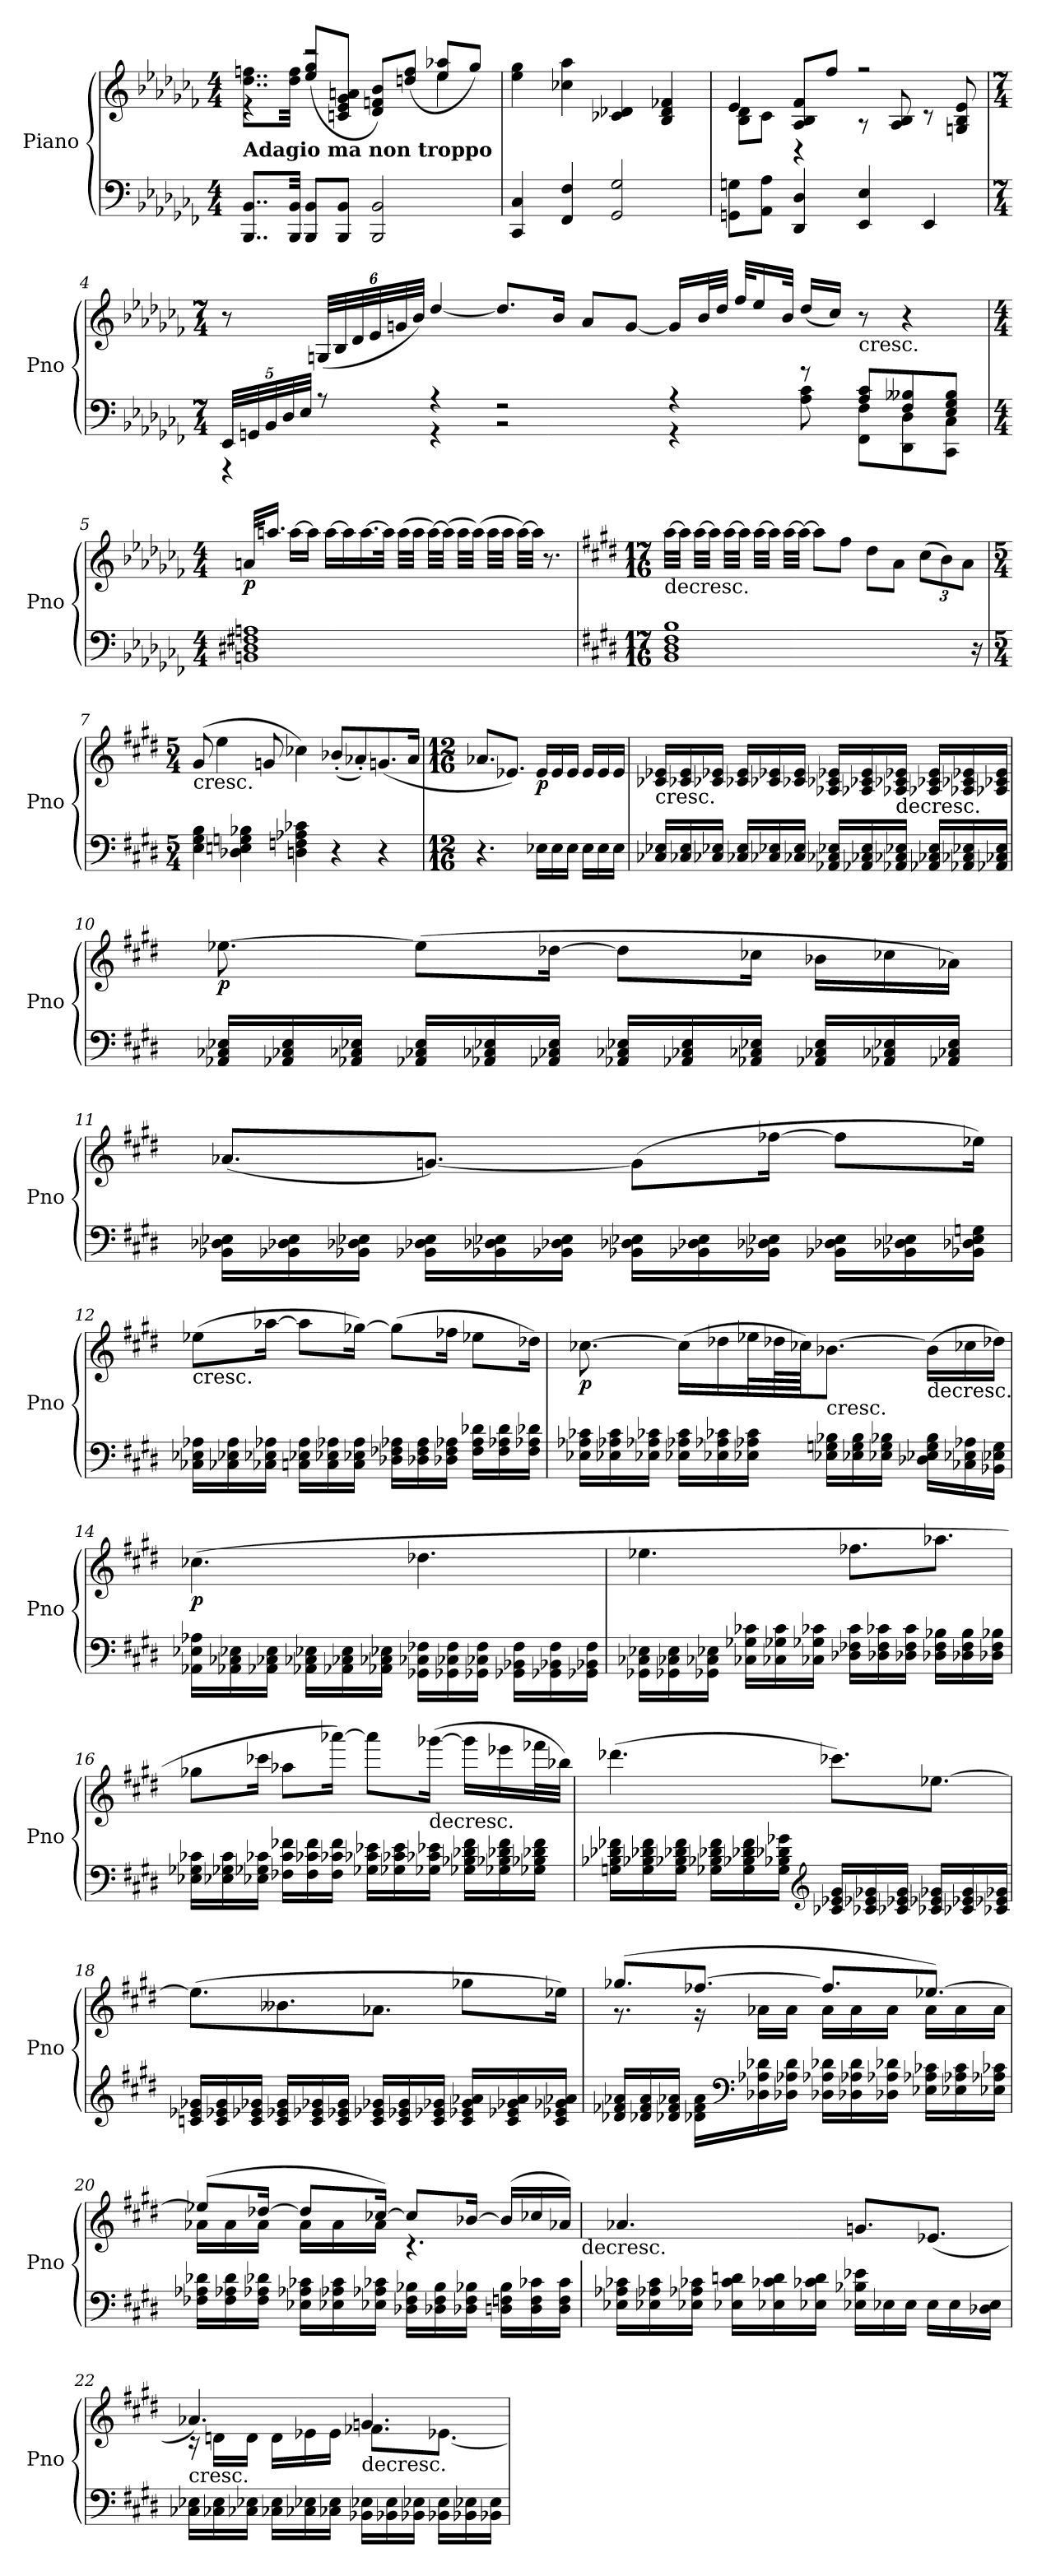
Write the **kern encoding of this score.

**kern	**kern	**dynam
*part1	*part1	*part1
*staff2	*staff1	*staff1/2
*I"Piano	*	*
*I'Pno	*	*
*clefF4	*clefG2	*
*k[b-e-a-d-g-c-f-]	*k[b-e-a-d-g-c-f-]	*
*a-:	*a-:	*
*M4/4	*M4/4	*
*MM60	*MM60	*
=1	=1	=1
*	*^	*
!	!LO:TX:b:B:t=Adagio ma non troppo	!	!
8..BBB-/ 8..BB-/L	8..dd-\ 8..ffn\L	4r	.
32BBB-/ 32BB-/Jkk	32dd-\ 32ff\Jkk	.	.
8BBB-/ 8BB-/L	2r	(>8ee-/ 8gg-/L	.
8BBB-/ 8BB-/J	.	8cn/ 8e-/ 8g-/ 8an/J	.
2BBB-/ 2BB-/	.	8d-/ 8fn/ 8b-/L)	.
.	.	(>8ddn/ 8ff/J	.
.	4ee-\	8ee-/ 8aa-X/L	.
.	.	8gg-/J)	.
*	*v	*v	*
=2	=2	=2
4CC-/ 4C-/	4ee-\ 4gg-\	.
4FF-/ 4F-/	4cc-X\ 4aa-\	.
2GG-/ 2G-/	4c-X/ 4d-X/	.
.	4B-/ 4d-/ 4f-X/	.
=3	=3	=3
*	*^	*
8GGn\ 8Gn\L	4e-/	8B-\ 8d-\L	.
8AA-\ 8A-\J	.	8c-\J	.
4DD-/ 4D-/	8A-/ 8B-/ 8f-/L	4r	.
.	8ff-/J	.	.
4EE-/ 4E-/	2r	8r	.
.	.	8A-/ 8B-/	.
4EE-/	.	8r	.
.	.	8Gn/ 8B-/ 8e-/	.
*	*v	*v	*
!!LO:LB:g=z
=4	=4	=4
*M7/4	*M7/4	*
*Xbrackettup	*	*
*^	*	*
40EE-/LLL	4r	8r	.
40GGn/	.	.	.
40BB-/	.	.	.
40D-/	.	.	.
40E-/JJJ	.	.	.
*	*	*Xbrackettup	*
8r	.	(<48Gn/LLL	.
.	.	48B-/	.
.	.	48d-/	.
.	.	48e-/	.
.	.	48gn/	.
.	.	48b-/JJJ)	.
4r	4r	[4dd-/	.
2r	2r	8.dd-/L]	.
.	.	16b-/Jk	.
.	.	8a-/L	.
.	.	[8g/J	.
4r	4r	16g/LL]	.
.	.	32b-/L	.
.	.	32dd-/JJJ	.
.	.	32ff-/KLL	.
.	.	16ee-/	.
.	.	32b-/JJk	.
8r	8A-\ 8c-\	(<16dd-/LL	.
.	.	16cc-/JJ)	.
!	!	!LO:TX:b:t=cresc.	!
8A-/ 8c-/L	8FF-\ 8F-\L	8r	.
8F-/ 8B--X/	8DD-\ 8D-\	4r	.
8E-/ 8G-/ 8B--/J	8CC-\ 8C-\J	.	.
*v	*v	*	*
!!LO:LB:g=z
=5	=5	=5
*M4/4	*M4/4	*
*^	*	*
!	!	!	!LO:DY:b
*v	*v	*	*
1BBn 1D#X 1F#X 1An	32an/KLL	p
.	16.aan/JJ	.
.	[16aa\LL	.
.	16aa\JJ]	.
.	[16aa\LL	.
.	16aa\]	.
.	[16.aa\	.
.	32aa\JJk]	.
.	(>32aa\LLL	.
.	32aa\JJJ	.
.	[32aa\LLL)	.
.	(>32aa\JJJ]	.
.	32aa\LLL	.
.	(>32aa\JJJ)	.
.	32aa\LLL	.
.	32aa\JJJ	.
.	[32aa\LLL)	.
.	32aa\JJJ]	.
.	8.r	.
!!LO:LB:g=z
=6	=6	=6
*k[f#c#g#d#]	*k[f#c#g#d#]	*
*M17/16	*M17/16	*
!	!LO:TX:b:t=decresc.	!
1BB 1D# 1F# 1B	[32aa\LLL	.
.	32aa\JJJ]	.
.	[32aa\LLL	.
.	32aa\JJJ]	.
.	[32aa\LLL	.
.	32aa\JJJ]	.
.	[32aa\LLL	.
.	32aa\JJJ]	.
.	[32aa\LLL	.
.	32aa\JJJ_	.
.	8aa\L]	.
.	8ff#\J	.
.	8dd#\L	.
.	8a\J	.
.	(>12cc#\L	.
.	12b\)	.
.	12a\J	.
16r	.	.
=7	=7	=7
*M5/4	*M5/4	*
!	!LO:TX:b:t=cresc.	!
4E\ 4G#\ 4B\	(>8g#/	.
.	4ee\	.
4D-X\ 4En\ 4Gn\ 4B-X\	.	.
.	8gn/	.
4Dn\ 4F\ 4A-\ 4c-\	4cc-\)	.
4r	(<8b-'/L	.
.	8a-'/)	.
4r	(<8.gn/	.
.	16a-/Jk	.
!!LO:LB:g=z
=8	=8	=8
*M12/16	*M12/16	*
4.r	8.a-X/L	.
.	8.e-X/J)	.
!	!	!LO:DY:b
16E-X\LL	16e-/LL	p
16E-\	16e-/	.
16E-\JJ	16e-/JJ	.
16E-\LL	16e-/LL	.
16E-\	16e-/	.
16E-\JJ	16e-/JJ	.
=9	=9	=9
!	!LO:TX:b:t=cresc.	!
16C-X/ 16E-X/LL	16c-X/ 16e-X/LL	.
16C-X/ 16E-/	16c-X/ 16e-/	.
16C-X/ 16E-X/JJ	16c-X/ 16e-X/JJ	.
16C-X/ 16E-/LL	16c-X/ 16e-/LL	.
16C-X/ 16E-X/	16c-X/ 16e-X/	.
16C-X/ 16E-/JJ	16c-X/ 16e-/JJ	.
16AA-X/ 16C-X/ 16E-X/LL	16A-X/ 16c-X/ 16e-X/LL	.
16AA-X/ 16C-X/ 16E-/	16A-X/ 16c-X/ 16e-/	.
!	!LO:TX:b:t=decresc.	!
16AA-X/ 16C-X/ 16E-X/JJ	16A-X/ 16c-X/ 16e-X/JJ	.
16AA-X/ 16C-X/ 16E-/LL	16A-X/ 16c-X/ 16e-/LL	.
16AA-X/ 16C-X/ 16E-X/	16A-X/ 16c-X/ 16e-X/	.
16AA-X/ 16C-X/ 16E-/JJ	16A-X/ 16c-X/ 16e-/JJ	.
!!LO:PB:g=z
=10	=10	=10
!	!	!LO:DY:b
16AA-X/ 16C-X/ 16E-X/LL	[8.ee-X\	p
16AA-X/ 16C-X/ 16E-/	.	.
16AA-X/ 16C-X/ 16E-X/JJ	.	.
16AA-X/ 16C-X/ 16E-/LL	(>8ee-\L]	.
16AA-X/ 16C-X/ 16E-X/	.	.
16AA-X/ 16C-X/ 16E-/JJ	[16dd-X\Jk	.
16AA-X/ 16C-X/ 16E-X/LL	8dd-\L]	.
16AA-X/ 16C-X/ 16E-/	.	.
16AA-X/ 16C-X/ 16E-X/JJ	16cc-X\Jk	.
16AA-X/ 16C-X/ 16E-/LL	16b-X\LL	.
16AA-X/ 16C-X/ 16E-X/	16cc-X\	.
16AA-X/ 16C-X/ 16E-/JJ	16a-X\JJ)	.
!!LO:LB:g=z
=11	=11	=11
16BB-X\ 16D-X\ 16E-X\LL	(<8.a-X/L	.
16BB-X\ 16D-X\ 16E-\	.	.
16BB-X\ 16D-X\ 16E-X\JJ	.	.
16BB-X\ 16D-X\ 16E-\LL	[8.gn/J)	.
16BB-X\ 16D-X\ 16E-X\	.	.
16BB-X\ 16D-X\ 16E-\JJ	.	.
16BB-X\ 16D-X\ 16E-X\LL	(>8g\L]	.
16BB-X\ 16D-X\ 16E-\	.	.
16BB-X\ 16D-X\ 16E-X\JJ	[16ff-X\Jk	.
16BB-X\ 16D-X\ 16E-\LL	8ff-\L]	.
16BB-X\ 16D-X\ 16E-X\	.	.
16BB-X\ 16D-X\ 16E-\ 16Gn\JJ	16ee-X\Jk)	.
!!LO:LB:g=z
=12	=12	=12
!	!LO:TX:b:t=cresc.	!
16C-X\ 16E-X\ 16A-X\LL	(>8ee-X\L	.
16C-X\ 16E-X\ 16A-\	.	.
16C-X\ 16E-X\ 16A-X\JJ	[16aa-X\Jk	.
16Cn\ 16E-X\ 16A-\LL	8aa-\L]	.
16C\ 16E-X\ 16A-X\	.	.
16C\ 16E-X\ 16A-\JJ	[16gg-X\Jk)	.
16D-X\ 16F-X\ 16A-X\LL	(>8gg-\L]	.
16D-X\ 16F-\ 16A-\	.	.
16D-X\ 16F-\ 16A-X\JJ	16ff-X\Jk	.
16F-\ 16A-\ 16d-X\LL	8ee-X\L	.
16F-\ 16A-X\ 16d-\	.	.
16F-\ 16A-X\ 16d-X\JJ	16dd-X\Jk)	.
!!LO:LB:g=z
=13	=13	=13
!	!	!LO:DY:b
16E-X\ 16A-X\ 16c-X\LL	[8.cc-X\	p
16E-X\ 16A-X\ 16c-\	.	.
16E-X\ 16A-X\ 16c-X\JJ	.	.
16E-X\ 16A-X\ 16c-\LL	(>16cc-\LL]	.
16E-X\ 16A-X\ 16c-X\	16dd-X\	.
16E-X\ 16A-X\ 16c-\JJ	32ee-X\L	.
.	64dd-X\L	.
.	64cc-X\JJJ)	.
!	!LO:TX:b:t=cresc.	!
16E-X\ 16Gn\ 16B-X\LL	[8.b-X\J	.
16E-X\ 16G\ 16B-\	.	.
16E-X\ 16G\ 16B-X\JJ	.	.
!	!LO:TX:b:t=decresc.	!
16D-X\ 16E-X\ 16G\ 16B-\LL	(>16b-\LL]	.
16C-X\ 16E-X\ 16A-X\	16cc-X\	.
16BB-X\ 16E-X\ 16G\JJ	16dd-X\JJ)	.
!!LO:LB:g=z
=14	=14	=14
!	!	!LO:DY:b
16AA-X\ 16E-X\ 16A-X\LL	(>4.cc-X\	p
16AA-X\ 16C-X\ 16E-X\	.	.
16AA-X\ 16C-X\ 16E-\JJ	.	.
16AA-X\ 16C-X\ 16E-X\LL	.	.
16AA-X\ 16C-X\ 16E-\	.	.
16AA-X\ 16C-X\ 16E-X\JJ	.	.
16GG-X\ 16C-X\ 16F-X\LL	4.dd-X\	.
16GG-X\ 16C-X\ 16F-\	.	.
16GG-X\ 16C-X\ 16F-\JJ	.	.
16GG-X\ 16BB-X\ 16F-\LL	.	.
16GG-X\ 16BB-X\ 16F-\	.	.
16GG-X\ 16BB-X\ 16F-\JJ	.	.
!!LO:LB:g=z
=15	=15	=15
16GG-X\ 16C-X\ 16E-X\LL	4.ee-X\	.
16GG-X\ 16C-X\ 16E-\	.	.
16GG-X\ 16C-X\ 16E-X\JJ	.	.
16C-X\ 16G-X\ 16c-X\LL	.	.
16C-X\ 16G-X\ 16c-\	.	.
16C-X\ 16G-X\ 16c-X\JJ	.	.
16D-X\ 16F-X\ 16c-\LL	8.ff-X\L	.
16D-X\ 16F-\ 16c-X\	.	.
16D-X\ 16F-\ 16c-\JJ	.	.
16D-X\ 16F-\ 16B-X\LL	8.aa-X\J	.
16D-X\ 16F-\ 16B-\	.	.
16D-X\ 16F-\ 16B-X\JJ	.	.
!!LO:PB:g=z
=16	=16	=16
16E-X\ 16G-X\ 16c-X\LL	8gg-X\L	.
16E-X\ 16G-X\ 16c-\	.	.
16E-X\ 16G-X\ 16c-X\JJ	16ccc-X\Jk	.
16F-X\ 16c-\ 16f-X\LL	8aa-X\L	.
16F-\ 16c-X\ 16f-\	.	.
16F-\ 16c-X\ 16f-\JJ	[16aaa-X\Jk)	.
16G-X\ 16c-X\ 16e-X\LL	8aaa-\L]	.
16G-X\ 16c-X\ 16e-\	.	.
!	!LO:TX:b:t=decresc.	!
16G-X\ 16c-X\ 16e-X\JJ	(>[16ggg-X\Jk	.
16G-X\ 16B-X\ 16d-X\ 16f-\LL	16ggg-\LL]	.
16G-X\ 16B-X\ 16d-X\ 16f-\	16eee-X\	.
16G-X\ 16B-X\ 16d-X\ 16f-\JJ	32fff-X\L	.
.	32bb-X\JJJ)	.
!!LO:LB:g=z
=17	=17	=17
16Gn\ 16B-X\ 16d-X\ 16f-X\LL	(>4.ddd-X\	.
16G\ 16B-X\ 16d-X\ 16f-\	.	.
16G\ 16B-X\ 16d-X\ 16f-\JJ	.	.
16G-X\ 16B-X\ 16d-X\ 16f-\LL	.	.
16G-\ 16B-X\ 16d-X\ 16f-\	.	.
16G-\ 16B-X\ 16d-X\ 16g-X\JJ	.	.
*clefG2	*	*
16c-X/ 16e-X/ 16g-/LL	8.ccc-X\L)	.
16c-X/ 16e-X/ 16g-X/	.	.
16c-X/ 16e-X/ 16g-/JJ	.	.
16c-X/ 16e-X/ 16g-X/LL	[8.ee-X\J	.
16c-X/ 16e-X/ 16g-/	.	.
16c-X/ 16e-X/ 16g-X/JJ	.	.
!!LO:LB:g=z
=18	=18	=18
16cn/ 16e-X/ 16g-X/LL	(>8.ee-\L]	.
16c/ 16e-X/ 16g-/	.	.
16c/ 16e-X/ 16g-X/JJ	.	.
16c/ 16e-X/ 16g-/LL	8.b--X\	.
16c/ 16e-X/ 16g-X/	.	.
16c/ 16e-X/ 16g-/JJ	.	.
16c/ 16e-X/ 16g-X/LL	8.a-X\J	.
16c/ 16e-X/ 16g-/	.	.
16c/ 16e-X/ 16g-X/JJ	.	.
16c/ 16e-X/ 16g-/ 16a-X/LL	8gg-X\L	.
16c/ 16e-X/ 16g-X/ 16a-/	.	.
16c/ 16e-X/ 16g-X/ 16a-X/JJ	16ee-X\Jk)	.
!!LO:LB:g=z
=19	=19	=19
*	*^	*
16d-X/ 16f-X/ 16a-X/LL	(>8.gg-X/L	8.r	.
16d-X/ 16f-/ 16a-/	.	.	.
16d-X/ 16f-/ 16a-X/JJ	.	.	.
16d-X\ 16f-\ 16a-\LL	[8.ff-X/J	16r	.
*clefF4	*	*	*
16D-X\ 16A-X\ 16d-X\	.	16a-X\LL	.
16D-X\ 16A-X\ 16d-\JJ	.	16a-\JJ	.
16D-X\ 16A-X\ 16d-X\LL	8.ff-/L]	16a-\LL	.
16D-X\ 16A-X\ 16d-\	.	16a-\	.
16D-X\ 16A-X\ 16d-X\JJ	.	16a-\JJ	.
16E-X\ 16A-X\ 16c-X\LL	[8.ee-X/J)	16a-\LL	.
16E-X\ 16A-X\ 16c-\	.	16a-\	.
16E-X\ 16A-X\ 16c-X\JJ	.	16a-\JJ	.
!!LO:LB:g=z	!!
=20	=20	=20	=20
16F-X\ 16A-X\ 16d-X\LL	(>8ee-X/L]	16a-\LL	.
16F-\ 16A-X\ 16d-\	.	16a-\	.
16F-\ 16A-X\ 16d-X\JJ	[16dd-X/Jk	16a-\JJ	.
16E-X\ 16A-X\ 16c-X\LL	8dd-/L]	16a-\LL	.
16E-X\ 16A-X\ 16c-\	.	16a-\	.
16E-X\ 16A-X\ 16c-X\JJ	[16cc-X/Jk)	16a-\JJ	.
16D-X\ 16F-\ 16B-X\LL	8cc-/L]	4.r	.
16D-X\ 16F-\ 16B-\	.	.	.
16D-X\ 16F-\ 16B-X\JJ	[16b-X/Jk	.	.
16Dn\ 16Fn\ 16B-\LL	(>16b-/LL]	.	.
16D\ 16F\ 16c-X\	16cc-X/	.	.
16D\ 16F\ 16c-\JJ	16a-X/JJ)	.	.
*	*v	*v	*
!	!LO:TX:b:t=decresc.	!
!!LO:LB:g=z
=21	=21	=21
16E-X\ 16A-X\ 16c-X\LL	4.a-X/	.
16E-X\ 16A-X\ 16c-\	.	.
16E-X\ 16A-X\ 16c-X\JJ	.	.
16E-X\ 16c-\ 16dn\LL	.	.
16E-X\ 16c-X\ 16d\	.	.
16E-X\ 16c-X\ 16d\JJ	.	.
16E-X\ 16B-X\ 16e-X\LL	8.gn/L	.
16E-X\	.	.
16E-\JJ	.	.
16E-\LL	(<8.e-X/J	.
16E-\	.	.
16D-X\ 16E-\JJ	.	.
!!LO:PB:g=z
=22	=22	=22
*	*^	*
!	!LO:TX:b:t=cresc.	!	!
16C-X\ 16E-X\LL	4.a-X/)	16r	.
16C-X\ 16E-\	.	16dn\LL	.
16C-X\ 16E-X\JJ	.	16d\JJ	.
16C-X\ 16E-\LL	.	16d\LL	.
16C-X\ 16E-X\	.	16e-X\	.
16C-X\ 16E-\JJ	.	16e-\JJ	.
!	!LO:TX:b:t=decresc.	!	!
16BB-X\ 16E-X\LL	4.gn/	8.f-X\L	.
16BB-X\ 16E-\	.	.	.
16BB-X\ 16E-X\JJ	.	.	.
16BB-X\ 16E-\LL	.	[8.e-X\J	.
16BB-X\ 16E-X\	.	.	.
16BB-X\ 16E-\JJ	.	.	.
*	*v	*v	*
=	=	=
*-	*-	*-
